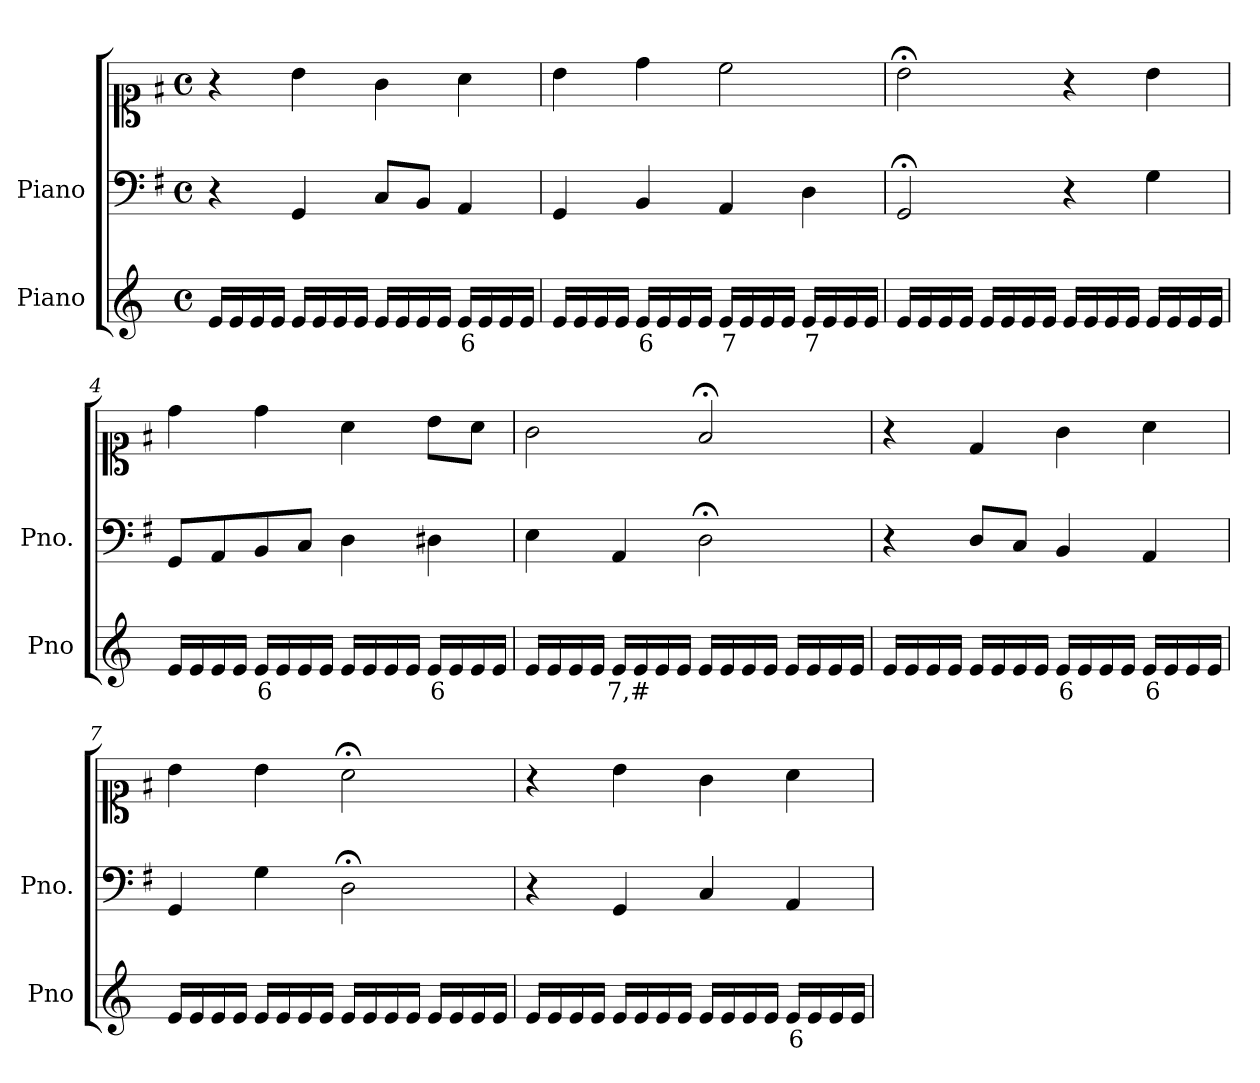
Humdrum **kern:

**kern	**text	**kern	**kern
*part2	*part2	*part1	*part1
*staff3	*staff3	*staff2	*staff1
*I"Piano	*	*I"Piano	*
*I'Pno	*	*I'Pno.	*
*clefG2	*	*clefF4	*clefC1
*k[]	*	*k[f#]	*k[f#]
*M4/4	*	*M4/4	*M4/4
*met(c)	*	*met(c)	*met(c)
=1	=1	=1	=1
16e/LL	.	4r	4r
16e/	.	.	.
16e/	.	.	.
16e/JJ	.	.	.
16e/LL	.	4GG/	4b\
16e/	.	.	.
16e/	.	.	.
16e/JJ	.	.	.
16e/LL	.	8C/L	4g\
16e/	.	.	.
!	!LO:LY:b	!	!
16e/	_	8BB/J	.
16e/JJ	.	.	.
!	!LO:LY:b	!	!
16e/LL	6	4AA/	4a\
16e/	.	.	.
16e/	.	.	.
16e/JJ	.	.	.
=2	=2	=2	=2
16e/LL	.	4GG/	4b\
16e/	.	.	.
16e/	.	.	.
16e/JJ	.	.	.
!	!LO:LY:b	!	!
16e/LL	6	4BB/	4dd\
16e/	.	.	.
16e/	.	.	.
16e/JJ	.	.	.
!	!LO:LY:b	!	!
16e/LL	7	4AA/	2cc\
16e/	.	.	.
16e/	.	.	.
16e/JJ	.	.	.
!	!LO:LY:b	!	!
16e/LL	7	4D\	.
16e/	.	.	.
16e/	.	.	.
16e/JJ	.	.	.
=3	=3	=3	=3
16e/LL	.	2GG;</	2b;<\
16e/	.	.	.
16e/	.	.	.
16e/JJ	.	.	.
16e/LL	.	.	.
16e/	.	.	.
16e/	.	.	.
16e/JJ	.	.	.
16e/LL	.	4r	4r
16e/	.	.	.
16e/	.	.	.
16e/JJ	.	.	.
16e/LL	.	4G\	4b\
16e/	.	.	.
16e/	.	.	.
16e/JJ	.	.	.
=4	=4	=4	=4
16e/LL	.	8GG/L	4dd\
16e/	.	.	.
!	!LO:LY:b	!	!
16e/	_	8AA/	.
16e/JJ	.	.	.
!	!LO:LY:b	!	!
16e/LL	6	8BB/	4dd\
16e/	.	.	.
!	!LO:LY:b	!	!
16e/	_	8C/J	.
16e/JJ	.	.	.
16e/LL	.	4D\	4a\
16e/	.	.	.
16e/	.	.	.
16e/JJ	.	.	.
!	!LO:LY:b	!	!
16e/LL	6	4D#X\	8b\L
16e/	.	.	.
16e/	.	.	8a\J
16e/JJ	.	.	.
=5	=5	=5	=5
16e/LL	.	4E\	2g\
16e/	.	.	.
16e/	.	.	.
16e/JJ	.	.	.
!	!LO:LY:b	!	!
16e/LL	7,#	4AA/	.
16e/	.	.	.
16e/	.	.	.
16e/JJ	.	.	.
16e/LL	.	2D;<\	2f#;</
16e/	.	.	.
16e/	.	.	.
16e/JJ	.	.	.
16e/LL	.	.	.
16e/	.	.	.
16e/	.	.	.
16e/JJ	.	.	.
=6	=6	=6	=6
16e/LL	.	4r	4r
16e/	.	.	.
16e/	.	.	.
16e/JJ	.	.	.
16e/LL	.	8D/L	4d/
16e/	.	.	.
!	!LO:LY:b	!	!
16e/	_	8C/J	.
16e/JJ	.	.	.
!	!LO:LY:b	!	!
16e/LL	6	4BB/	4g\
16e/	.	.	.
16e/	.	.	.
16e/JJ	.	.	.
!	!LO:LY:b	!	!
16e/LL	6	4AA/	4a\
16e/	.	.	.
16e/	.	.	.
16e/JJ	.	.	.
=7	=7	=7	=7
16e/LL	.	4GG/	4b\
16e/	.	.	.
16e/	.	.	.
16e/JJ	.	.	.
16e/LL	.	4G\	4b\
16e/	.	.	.
16e/	.	.	.
16e/JJ	.	.	.
16e/LL	.	2D;<\	2a;<\
16e/	.	.	.
16e/	.	.	.
16e/JJ	.	.	.
16e/LL	.	.	.
16e/	.	.	.
16e/	.	.	.
16e/JJ	.	.	.
=8	=8	=8	=8
16e/LL	.	4r	4r
16e/	.	.	.
16e/	.	.	.
16e/JJ	.	.	.
16e/LL	.	4GG/	4b\
16e/	.	.	.
16e/	.	.	.
16e/JJ	.	.	.
16e/LL	.	4C/	4g\
16e/	.	.	.
16e/	.	.	.
16e/JJ	.	.	.
!	!LO:LY:b	!	!
16e/LL	6	4AA/	4a\
16e/	.	.	.
16e/	.	.	.
16e/JJ	.	.	.
=	=	=	=
*-	*-	*-	*-
